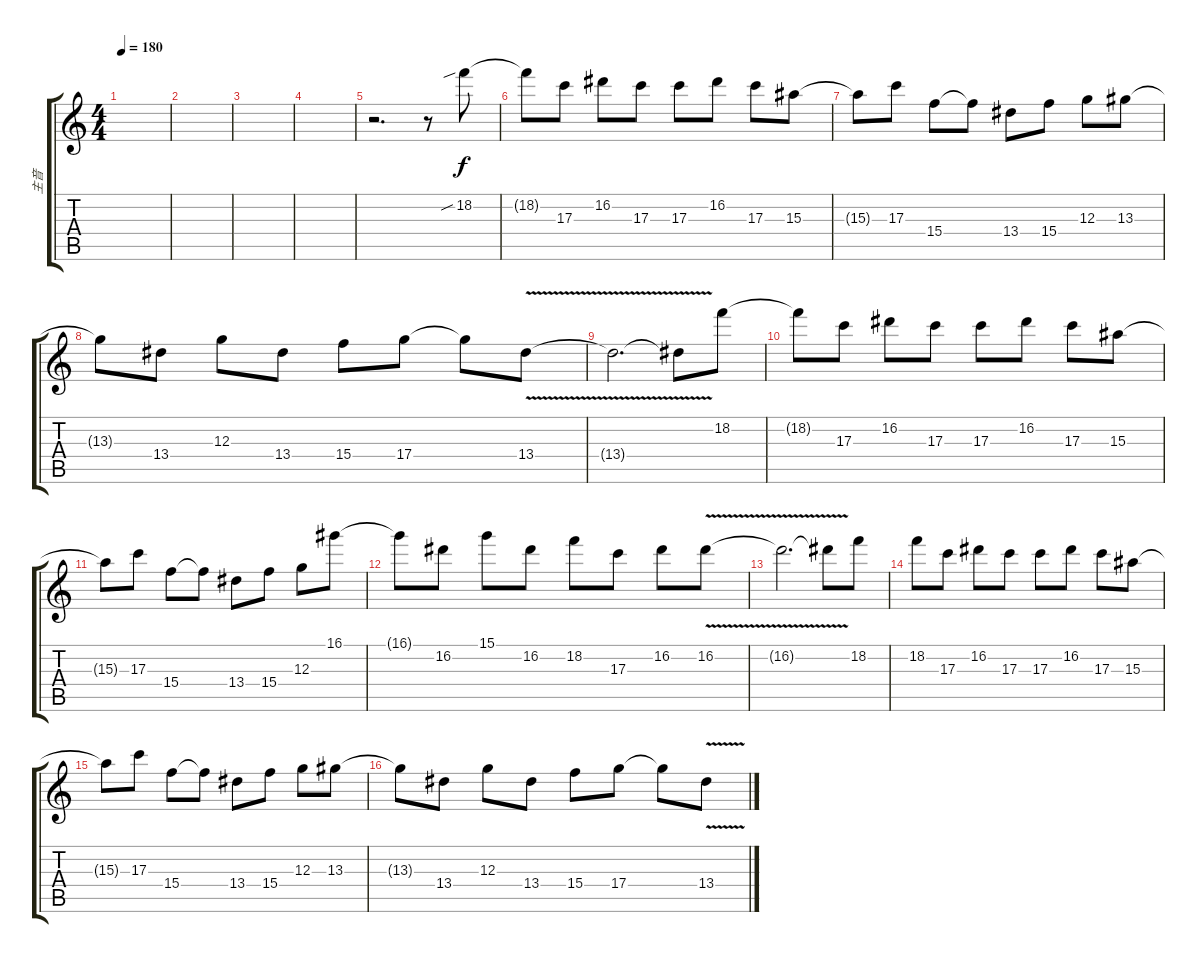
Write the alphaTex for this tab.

\track ("主音" "主音") {instrument distortionguitar}
\staff {score tabs}
\tuning (E4 B3 G3 D3 A2 E2) {hide}
\ts (4 4)
\tempo 180
\clef g2
\ks c
|
|
|
|
r.2{d} r.8 18.2{sib}.8 |
18.2{t}.8 17.3.8 16.2.8 17.3.8 17.3.8 16.2.8 17.3.8 15.3.8 |
15.3{t}.8 17.3.8 15.4.8 15.4{t}.8 13.4.8 15.4.8 12.3.8 13.3.8 |
13.3{t}.8 13.4.8 12.3.8 13.4.8 15.4.8 17.4.8 17.4{t}.8 13.4{v}.8 |
13.4{v t}.2{d} 13.4{t}.8 18.2.8 |
18.2{t}.8 17.3.8 16.2.8 17.3.8 17.3.8 16.2.8 17.3.8 15.3.8 |
15.3{t}.8 17.3.8 15.4.8 15.4{t}.8 13.4.8 15.4.8 12.3.8 16.1.8 |
16.1{t}.8 16.2.8 15.1.8 16.2.8 18.2.8 17.3.8 16.2.8 16.2{v}.8 |
16.2{v t}.2{d} 16.2{t}.8 18.2.8 |
18.2.8 17.3.8 16.2.8 17.3.8 17.3.8 16.2.8 17.3.8 15.3.8 |
15.3{t}.8 17.3.8 15.4.8 15.4{t}.8 13.4.8 15.4.8 12.3.8 13.3.8 |
13.3{t}.8 13.4.8 12.3.8 13.4.8 15.4.8 17.4.8 17.4{t}.8 13.4{v}.8
